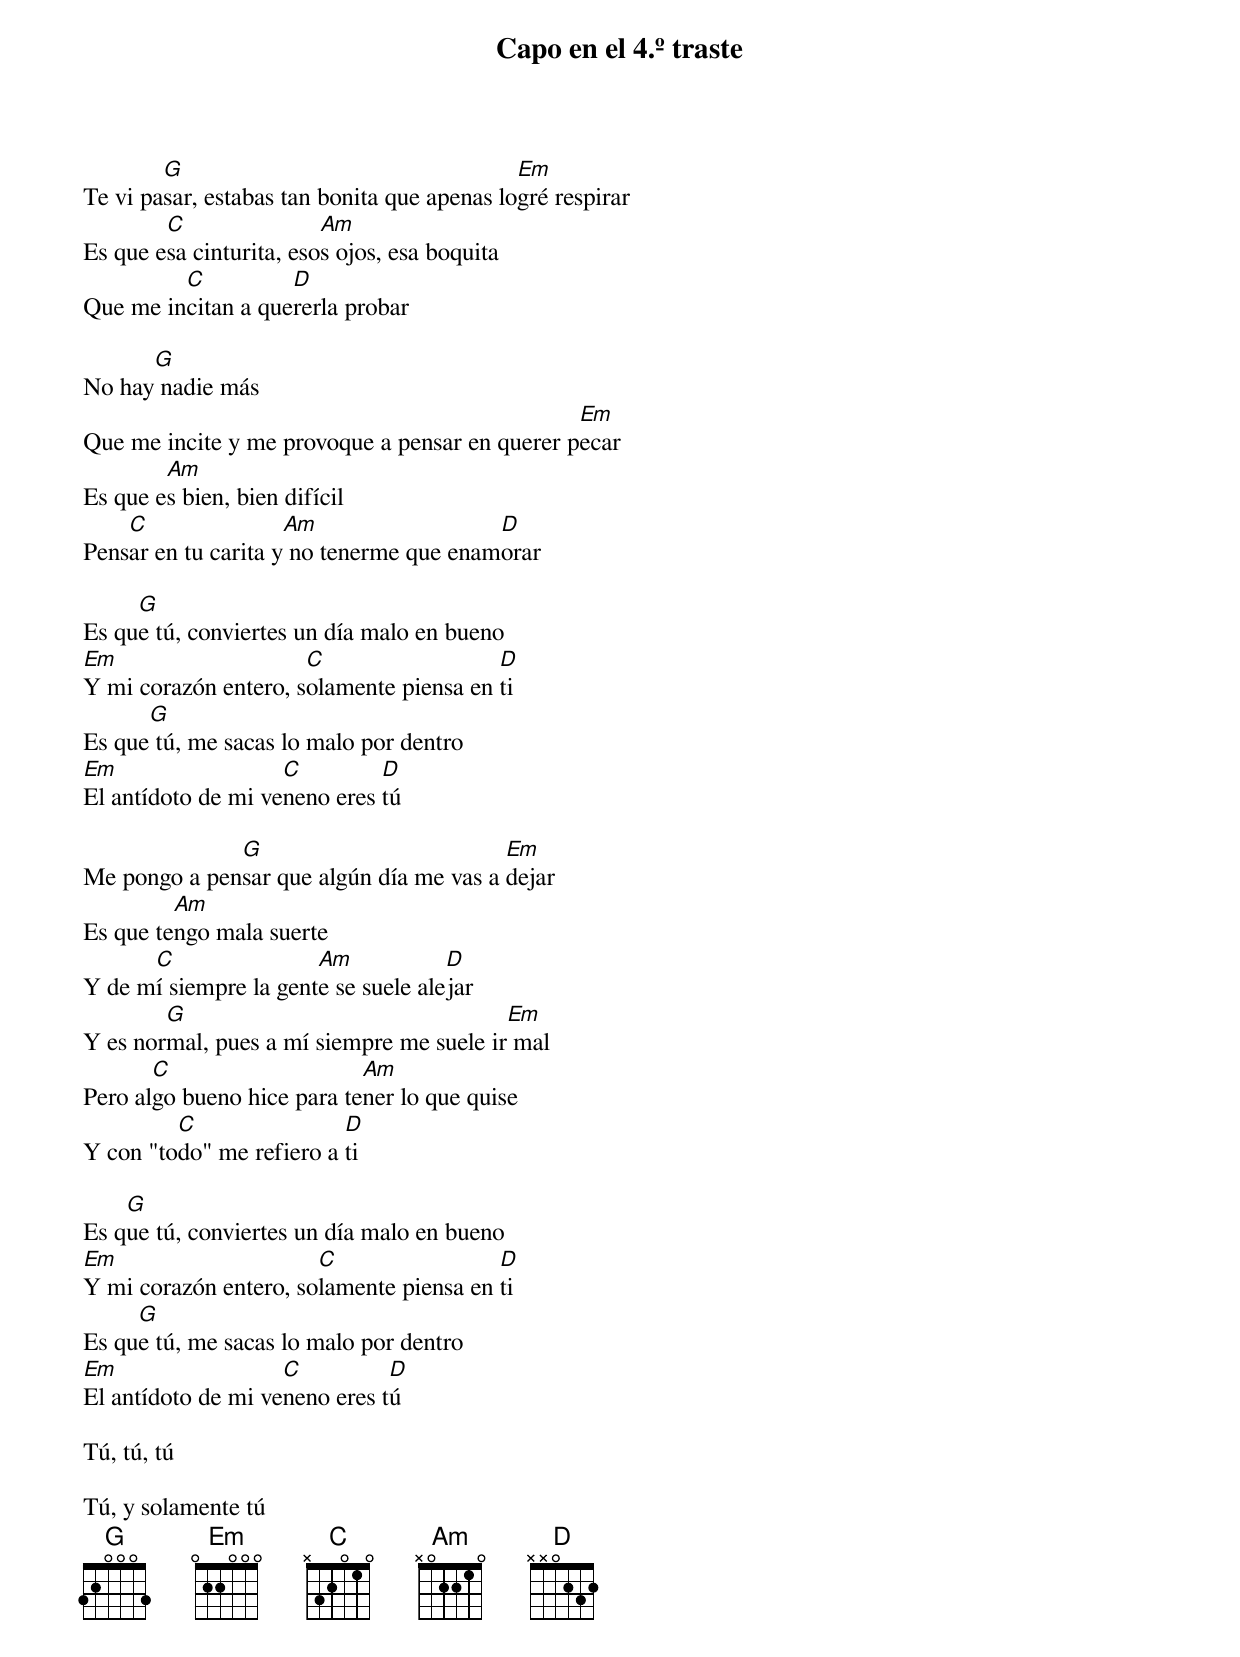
Capo en el 4.º traste
        G                                    Em
Te vi pasar, estabas tan bonita que apenas logré respirar
        C                Am
Es que esa cinturita, esos ojos, esa boquita
         C          D
Que me incitan a quererla probar

      G
No hay nadie más
                                                Em
Que me incite y me provoque a pensar en querer pecar
        Am
Es que es bien, bien difícil
    C                Am                  D
Pensar en tu carita y no tenerme que enamorar

     G
Es que tú, conviertes un día malo en bueno
Em                    C                  D
Y mi corazón entero, solamente piensa en ti
      G
Es que tú, me sacas lo malo por dentro
Em                  C         D
El antídoto de mi veneno eres tú

              G                          Em
Me pongo a pensar que algún día me vas a dejar
         Am
Es que tengo mala suerte
      C                Am            D
Y de mí siempre la gente se suele alejar
        G                                 Em
Y es normal, pues a mí siempre me suele ir mal
       C                    Am
Pero algo bueno hice para tener lo que quise
         C                D
Y con "todo" me refiero a ti

    G
Es que tú, conviertes un día malo en bueno
Em                     C                 D
Y mi corazón entero, solamente piensa en ti
     G
Es que tú, me sacas lo malo por dentro
Em                  C          D
El antídoto de mi veneno eres tú

Tú, tú, tú

Tú, y solamente tú
